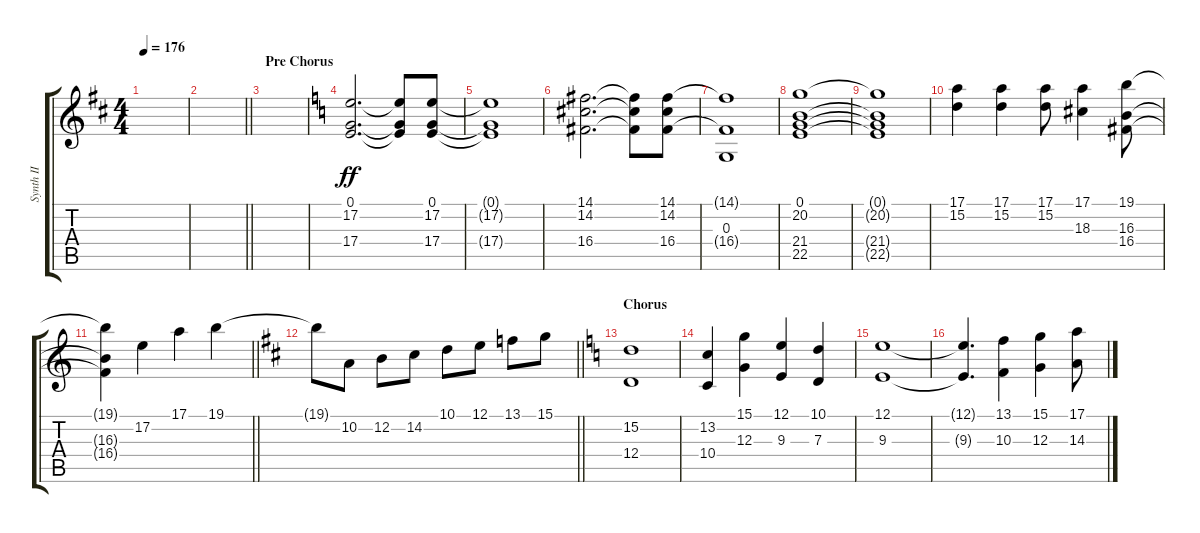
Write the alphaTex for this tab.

\track ("Synth II" "Synth II") {instrument stringensemble1}
\staff {score tabs}
\tuning (E4 B3 G3 D3 A2 E2) {hide}
\ts (4 4)
\tempo 176
\clef g2
\ks d
|
\barLineRight lightlight
|
\section ("" "Pre Chorus")
|
\ks c
(0.1 17.2 17.4).2{d dy ff} (0.1{t} 17.2{t} 17.4{t}).8 (0.1 17.2 17.4).8 |
(0.1{t} 17.2{t} 17.4{t}).1 |
(14.1 14.2 16.4).2{d} (14.1{t} 14.2{t} 16.4{t}).8 (14.1 14.2 16.4).8 |
(14.1{t} 0.3 16.4{t}).1 |
(0.1 20.2 21.4 22.5).1 |
(0.1{t} 20.2{t} 21.4{t} 22.5{t}).1 |
(17.1 15.2).4 (17.1 15.2).4 (17.1 15.2).8 (17.1 18.3).4 (19.1 16.3 16.4).8 |
\barLineRight lightlight
(19.1{t} 16.3{t} 16.4{t}).4 17.2.4 17.1.4 19.1.4 |
\barLineRight lightlight
\ks d
19.1{t}.8 10.2.8 12.2.8 14.2.8 10.1.8 12.1.8 13.1.8 15.1.8 |
\section ("" "Chorus")
\ks c
(15.2 12.4).1{volume 11 instrument stringensemble1} |
(13.2 10.4).4 (15.1 12.3).4 (12.1 9.3).4 (10.1 7.3).4 |
(12.1 9.3).1 |
(12.1{t} 9.3{t}).4{d} (13.1 10.3).4 (15.1 12.3).4 (17.1 14.3).8
